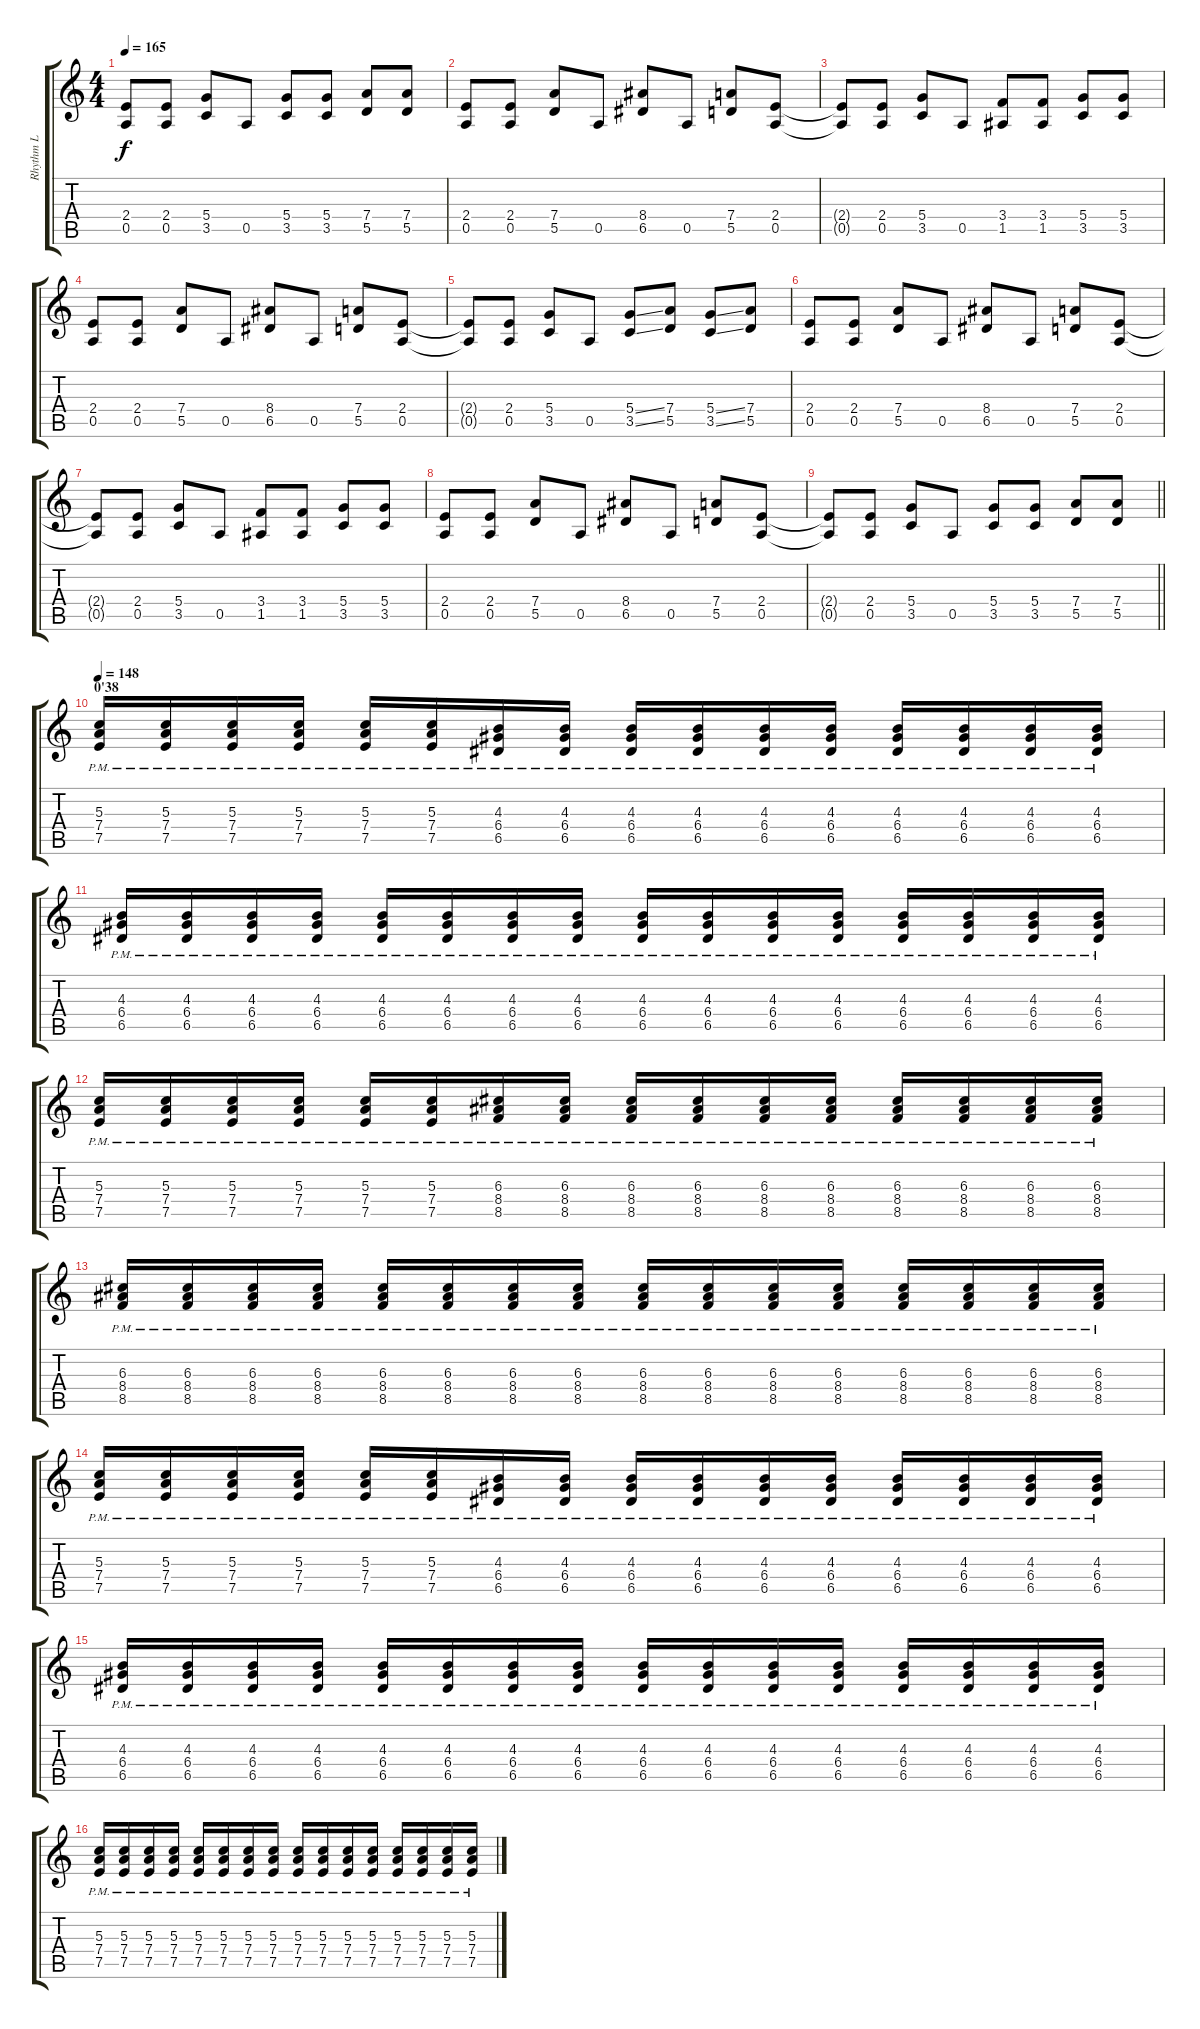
\track ("Rhythm L" "Rhythm L") {instrument distortionguitar}
\staff {score tabs}
\tuning (E4 B3 G3 D3 A2 E2) {hide}
\ts (4 4)
\tempo 165
\clef g2
\ks c
(2.4{t} 0.5{t}).8{dy f} (2.4 0.5).8 (5.4 3.5).8 0.5.8 (5.4 3.5).8 (5.4 3.5).8 (7.4 5.5).8 (7.4 5.5).8 |
(2.4 0.5).8 (2.4 0.5).8 (7.4 5.5).8 0.5.8 (8.4 6.5).8 0.5.8 (7.4 5.5).8 (2.4 0.5).8 |
(2.4{t} 0.5{t}).8 (2.4 0.5).8 (5.4 3.5).8 0.5.8 (3.4 1.5).8 (3.4 1.5).8 (5.4 3.5).8 (5.4 3.5).8 |
(2.4 0.5).8 (2.4 0.5).8 (7.4 5.5).8 0.5.8 (8.4 6.5).8 0.5.8 (7.4 5.5).8 (2.4 0.5).8 |
(2.4{t} 0.5{t}).8 (2.4 0.5).8 (5.4 3.5).8 0.5.8 (5.4{ss} 3.5{ss}).8 (7.4 5.5).8 (5.4{ss} 3.5{ss}).8 (7.4 5.5).8 |
(2.4 0.5).8 (2.4 0.5).8 (7.4 5.5).8 0.5.8 (8.4 6.5).8 0.5.8 (7.4 5.5).8 (2.4 0.5).8 |
(2.4{t} 0.5{t}).8 (2.4 0.5).8 (5.4 3.5).8 0.5.8 (3.4 1.5).8 (3.4 1.5).8 (5.4 3.5).8 (5.4 3.5).8 |
(2.4 0.5).8 (2.4 0.5).8 (7.4 5.5).8 0.5.8 (8.4 6.5).8 0.5.8 (7.4 5.5).8 (2.4 0.5).8 |
\barLineRight lightlight
(2.4{t} 0.5{t}).8 (2.4 0.5).8 (5.4 3.5).8 0.5.8 (5.4 3.5).8 (5.4 3.5).8 (7.4 5.5).8 (7.4 5.5).8 |
\section ("" "0'38")
\tempo 148
(5.3{pm} 7.4{pm} 7.5{pm}).16 (5.3{pm} 7.4{pm} 7.5{pm}).16 (5.3{pm} 7.4{pm} 7.5{pm}).16 (5.3{pm} 7.4{pm} 7.5{pm}).16 (5.3{pm} 7.4{pm} 7.5{pm}).16 (5.3{pm} 7.4{pm} 7.5{pm}).16 (4.3{pm} 6.4{pm} 6.5{pm}).16 (4.3{pm} 6.4{pm} 6.5{pm}).16 (4.3{pm} 6.4{pm} 6.5{pm}).16 (4.3{pm} 6.4{pm} 6.5{pm}).16 (4.3{pm} 6.4{pm} 6.5{pm}).16 (4.3{pm} 6.4{pm} 6.5{pm}).16 (4.3{pm} 6.4{pm} 6.5{pm}).16 (4.3{pm} 6.4{pm} 6.5{pm}).16 (4.3{pm} 6.4{pm} 6.5{pm}).16 (4.3{pm} 6.4{pm} 6.5{pm}).16 |
(4.3{pm} 6.4{pm} 6.5{pm}).16 (4.3{pm} 6.4{pm} 6.5{pm}).16 (4.3{pm} 6.4{pm} 6.5{pm}).16 (4.3{pm} 6.4{pm} 6.5{pm}).16 (4.3{pm} 6.4{pm} 6.5{pm}).16 (4.3{pm} 6.4{pm} 6.5{pm}).16 (4.3{pm} 6.4{pm} 6.5{pm}).16 (4.3{pm} 6.4{pm} 6.5{pm}).16 (4.3{pm} 6.4{pm} 6.5{pm}).16 (4.3{pm} 6.4{pm} 6.5{pm}).16 (4.3{pm} 6.4{pm} 6.5{pm}).16 (4.3{pm} 6.4{pm} 6.5{pm}).16 (4.3{pm} 6.4{pm} 6.5{pm}).16 (4.3{pm} 6.4{pm} 6.5{pm}).16 (4.3{pm} 6.4{pm} 6.5{pm}).16 (4.3{pm} 6.4{pm} 6.5{pm}).16 |
(5.3{pm} 7.4{pm} 7.5{pm}).16 (5.3{pm} 7.4{pm} 7.5{pm}).16 (5.3{pm} 7.4{pm} 7.5{pm}).16 (5.3{pm} 7.4{pm} 7.5{pm}).16 (5.3{pm} 7.4{pm} 7.5{pm}).16 (5.3{pm} 7.4{pm} 7.5{pm}).16 (6.3{pm} 8.4{pm} 8.5{pm}).16 (6.3{pm} 8.4{pm} 8.5{pm}).16 (6.3{pm} 8.4{pm} 8.5{pm}).16 (6.3{pm} 8.4{pm} 8.5{pm}).16 (6.3{pm} 8.4{pm} 8.5{pm}).16 (6.3{pm} 8.4{pm} 8.5{pm}).16 (6.3{pm} 8.4{pm} 8.5{pm}).16 (6.3{pm} 8.4{pm} 8.5{pm}).16 (6.3{pm} 8.4{pm} 8.5{pm}).16 (6.3{pm} 8.4{pm} 8.5{pm}).16 |
(6.3{pm} 8.4{pm} 8.5{pm}).16 (6.3{pm} 8.4{pm} 8.5{pm}).16 (6.3{pm} 8.4{pm} 8.5{pm}).16 (6.3{pm} 8.4{pm} 8.5{pm}).16 (6.3{pm} 8.4{pm} 8.5{pm}).16 (6.3{pm} 8.4{pm} 8.5{pm}).16 (6.3{pm} 8.4{pm} 8.5{pm}).16 (6.3{pm} 8.4{pm} 8.5{pm}).16 (6.3{pm} 8.4{pm} 8.5{pm}).16 (6.3{pm} 8.4{pm} 8.5{pm}).16 (6.3{pm} 8.4{pm} 8.5{pm}).16 (6.3{pm} 8.4{pm} 8.5{pm}).16 (6.3{pm} 8.4{pm} 8.5{pm}).16 (6.3{pm} 8.4{pm} 8.5{pm}).16 (6.3{pm} 8.4{pm} 8.5{pm}).16 (6.3{pm} 8.4{pm} 8.5{pm}).16 |
(5.3{pm} 7.4{pm} 7.5{pm}).16 (5.3{pm} 7.4{pm} 7.5{pm}).16 (5.3{pm} 7.4{pm} 7.5{pm}).16 (5.3{pm} 7.4{pm} 7.5{pm}).16 (5.3{pm} 7.4{pm} 7.5{pm}).16 (5.3{pm} 7.4{pm} 7.5{pm}).16 (4.3{pm} 6.4{pm} 6.5{pm}).16 (4.3{pm} 6.4{pm} 6.5{pm}).16 (4.3{pm} 6.4{pm} 6.5{pm}).16 (4.3{pm} 6.4{pm} 6.5{pm}).16 (4.3{pm} 6.4{pm} 6.5{pm}).16 (4.3{pm} 6.4{pm} 6.5{pm}).16 (4.3{pm} 6.4{pm} 6.5{pm}).16 (4.3{pm} 6.4{pm} 6.5{pm}).16 (4.3{pm} 6.4{pm} 6.5{pm}).16 (4.3{pm} 6.4{pm} 6.5{pm}).16 |
(4.3{pm} 6.4{pm} 6.5{pm}).16 (4.3{pm} 6.4{pm} 6.5{pm}).16 (4.3{pm} 6.4{pm} 6.5{pm}).16 (4.3{pm} 6.4{pm} 6.5{pm}).16 (4.3{pm} 6.4{pm} 6.5{pm}).16 (4.3{pm} 6.4{pm} 6.5{pm}).16 (4.3{pm} 6.4{pm} 6.5{pm}).16 (4.3{pm} 6.4{pm} 6.5{pm}).16 (4.3{pm} 6.4{pm} 6.5{pm}).16 (4.3{pm} 6.4{pm} 6.5{pm}).16 (4.3{pm} 6.4{pm} 6.5{pm}).16 (4.3{pm} 6.4{pm} 6.5{pm}).16 (4.3{pm} 6.4{pm} 6.5{pm}).16 (4.3{pm} 6.4{pm} 6.5{pm}).16 (4.3{pm} 6.4{pm} 6.5{pm}).16 (4.3{pm} 6.4{pm} 6.5{pm}).16 |
(5.3{pm} 7.4{pm} 7.5{pm}).16 (5.3{pm} 7.4{pm} 7.5{pm}).16 (5.3{pm} 7.4{pm} 7.5{pm}).16 (5.3{pm} 7.4{pm} 7.5{pm}).16 (5.3{pm} 7.4{pm} 7.5{pm}).16 (5.3{pm} 7.4{pm} 7.5{pm}).16 (5.3{pm} 7.4{pm} 7.5{pm}).16 (5.3{pm} 7.4{pm} 7.5{pm}).16 (5.3{pm} 7.4{pm} 7.5{pm}).16 (5.3{pm} 7.4{pm} 7.5{pm}).16 (5.3{pm} 7.4{pm} 7.5{pm}).16 (5.3{pm} 7.4{pm} 7.5{pm}).16 (5.3{pm} 7.4{pm} 7.5{pm}).16 (5.3{pm} 7.4{pm} 7.5{pm}).16 (5.3{pm} 7.4{pm} 7.5{pm}).16 (5.3{pm} 7.4{pm} 7.5{pm}).16
